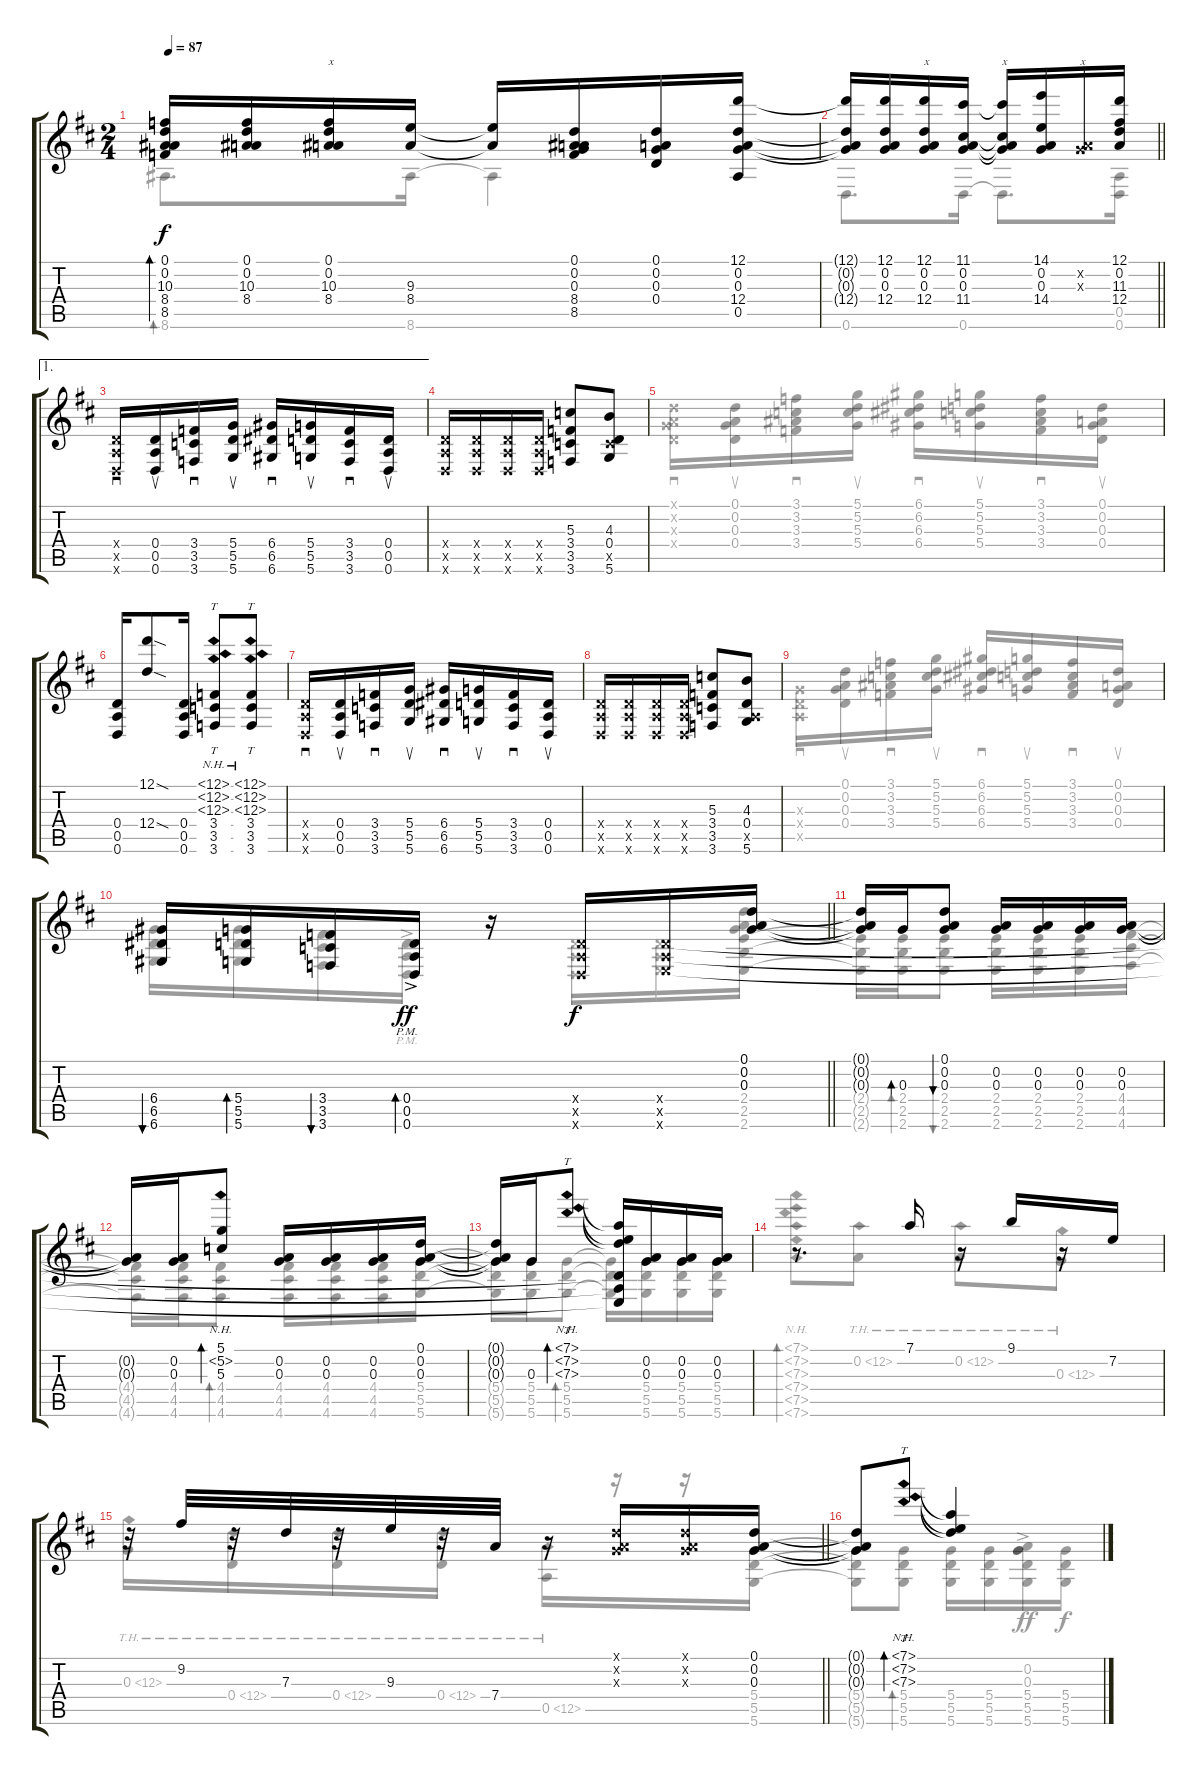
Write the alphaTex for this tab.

\track "" {instrument acousticguitarsteel}
\staff {score tabs}
\tuning (D4 A3 G3 D3 A2 D2) {hide}
\voice
\ts (2 4)
\tempo 87
\clef g2
\ks d
(0.1 0.2 10.3 8.4 8.5).16{bd 60 dy f} (0.1 0.2 10.3 8.4).16 (0.1 0.2 10.3 8.4).16{txt "x"} (9.3 8.4).16 (9.3{t} 8.4{t}).16 (0.1 0.2 0.3 8.4 8.5).16 (0.1 0.2 0.3 0.4).16 (12.1 0.2 0.3 12.4 0.5).16 |
\barLineRight lightlight
(12.1{t} 0.2{t} 0.3{t} 12.4{t}).16 (12.1 0.2 0.3 12.4).16 (12.1 0.2 0.3 12.4).16{txt "x"} (11.1 0.2 0.3 11.4).16 (11.1{t} 0.2{t} 0.3{t} 11.4{t}).16{txt "x"} (14.1 0.2 0.3 14.4).16 (0.2{x} 0.3{x}).16{txt "x"} (12.1 0.2 11.3 12.4).16 |
\ae 1
(0.4{x} 0.5{x} 0.6{x}).16{sd} (0.4 0.5 0.6).16{su} (3.4 3.5 3.6).16{sd} (5.4 5.5 5.6).16{su} (6.4 6.5 6.6).16{sd} (5.4 5.5 5.6).16{su} (3.4 3.5 3.6).16{sd} (0.4 0.5 0.6).16{su} |
(0.4{x} 0.5{x} 0.6{x}).16 (0.4{x} 0.5{x} 0.6{x}).16 (0.4{x} 0.5{x} 0.6{x}).16 (0.4{x} 0.5{x} 0.6{x}).16 (5.3 3.4 3.5 3.6).8 (4.3 0.4 3.5{x} 5.6).8 |
|
(0.4 0.5 0.6).16 (12.1{sod} 12.4{sod}).8 (0.4 0.5 0.6).16 (12.1{nh} 12.2{nh} 12.3{nh} 3.4 3.5 3.6).8{tt} (12.1{nh} 12.2{nh} 12.3{nh} 3.4 3.5 3.6).8{tt} |
(0.4{x} 0.5{x} 0.6{x}).16{sd} (0.4 0.5 0.6).16{su} (3.4 3.5 3.6).16{sd} (5.4 5.5 5.6).16{su} (6.4 6.5 6.6).16{sd} (5.4 5.5 5.6).16{su} (3.4 3.5 3.6).16{sd} (0.4 0.5 0.6).16{su} |
(0.4{x} 0.5{x} 0.6{x}).16 (0.4{x} 0.5{x} 0.6{x}).16 (0.4{x} 0.5{x} 0.6{x}).16 (0.4{x} 0.5{x} 0.6{x}).16 (5.3 3.4 3.5 3.6).8 (4.3 0.4 0.5{x} 5.6).8 |
|
\barLineRight lightlight
(6.4 6.5 6.6).16{bu 60} (5.4 5.5 5.6).16{bd 60} (3.4 3.5 3.6).16{bu 60} (0.4 0.5 0.6{ac pm}).16{bd 60 dy ff} r.16 (0.4{x} 0.5{x} 0.6{x}).16{dy f} (0.4{x} 0.5{x} 2.6{x}).16 (0.1 0.2 0.3).16 |
(0.1{t} 0.2{t} 0.3{t}).16 0.3.16{bd 60} (0.1 0.2 0.3).8{bu 60} (0.2 0.3).16 (0.2 0.3).16 (0.2 0.3).16 (0.2 0.3).16 |
(0.2{t} 0.3{t}).16 (0.2 0.3).16 (5.1 5.2{nh} 5.3).8{bd 60} (0.2 0.3).16 (0.2 0.3).16 (0.2 0.3).16 (0.1 0.2 0.3).16 |
(0.1{t} 0.2{t} 0.3{t}).16 0.3.16 (7.1{nh} 7.2{nh} 7.3{nh}).8{tt bd 60} (7.1{t} 7.2{t} 7.3{t} 0.4{t} 0.5{t} 2.6{t}).16 (0.2 0.3).16 (0.2 0.3).16 (0.2 0.3).16 |
r.8{d} 7.1.16 r.16 9.1.16 r.16 7.2.16 |
\barLineRight lightlight
r.32 9.2.32 r.32 7.3.32 r.32 9.3.32 r.32 7.4.32 r.16 (0.1{x} 0.2{x} 0.3{x}).16 (0.1{x} 0.2{x} 0.3{x}).16 (0.1 0.2 0.3).16 |
(0.1{t} 0.2{t} 0.3{t}).8 (7.1{nh} 7.2{nh} 7.3{nh}).8{tt bd 60} (7.1{t} 7.2{t} 7.3{t}).4
\voice
\clef g2
\ottava regular
\simile none
\ks d
8.6.8{d bd 60 dy f} 8.6.16 8.6{t}.4 |
\barLineRight lightlight
0.6.8{d} 0.6.16 0.6{t}.8{d} (0.5 0.6).16 |
|
|
(0.1{x} 0.2{x} 0.3{x} 0.4{x}).16{sd} (0.1 0.2 0.3 0.4).16{su} (3.1 3.2 3.3 3.4).16{sd} (5.1 5.2 5.3 5.4).16{su} (6.1 6.2 6.3 6.4).16{sd} (5.1 5.2 5.3 5.4).16{su} (3.1 3.2 3.3 3.4).16{sd} (0.1 0.2 0.3 0.4).16{su} |
|
|
|
(0.3{x} 0.4{x} 0.5{x}).16{sd beam Down} (0.1 0.2 0.3 0.4).16{su beam Down} (3.1 3.2 3.3 3.4).16{sd beam Down} (5.1 5.2 5.3 5.4).16{su beam Down} (6.1 6.2 6.3 6.4).16{sd beam Up} (5.1 5.2 5.3 5.4).16{su beam Up} (3.1 3.2 3.3 3.4).16{sd beam Up} (0.1 0.2 0.3 0.4).16{su beam Up} |
\barLineRight lightlight
(6.4 6.5 6.6).16{bu 60} (5.4 5.5 5.6).16{bd 60} (3.4 3.5 3.6).16{bu 60} (0.4 0.5 0.6{ac pm}).16{bd 60 dy ff} r.16 (0.4{x} 0.5{x} 0.6{x}).16{dy f} (0.4{x} 0.5{x} 2.6{x}).16 (0.1 0.2 0.3 2.4 2.5 2.6).16 |
(2.4{t} 2.5{t} 2.6{t}).16 (2.4 2.5 2.6).16{bd 60} (2.4 2.5 2.6).8{bu 60} (2.4 2.5 2.6).16 (2.4 2.5 2.6).16 (2.4 2.5 2.6).16 (4.4 4.5 4.6).16 |
(4.4{t} 4.5{t} 4.6{t}).16 (4.4 4.5 4.6).16 (4.4 4.5 4.6).8{bd 60} (4.4 4.5 4.6).16 (4.4 4.5 4.6).16 (4.4 4.5 4.6).16 (5.4 5.5 5.6).16 |
(5.4{t} 5.5{t} 5.6{t}).16 (5.4 5.5 5.6).16 (5.4 5.5 5.6).8{bd 60} (5.4{t} 5.5{t} 5.6{t}).16 (5.4 5.5 5.6).16 (5.4 5.5 5.6).16 (5.4 5.5 5.6).16 |
(7.1{nh} 7.2{nh} 7.3{nh} 7.4{nh} 7.5{nh} 7.6{nh}).8{bd 60} 0.2{th 12}.8 0.2{th 12}.8 0.3{th 12}.8 |
\barLineRight lightlight
0.3{th 12}.16 0.4{th 12}.16 0.4{th 12}.16 0.4{th 12}.16 0.5{th 12}.16 r.16 r.16 (5.4 5.5 5.6).16 |
(5.4{t} 5.5{t} 5.6{t}).8 (5.4 5.5 5.6).8{bd 60} (5.4 5.5 5.6).16 (5.4 5.5 5.6).16 (0.2 0.3 5.4 5.5{ac} 5.6).16{dy ff} (5.4 5.5 5.6).16{dy f}
